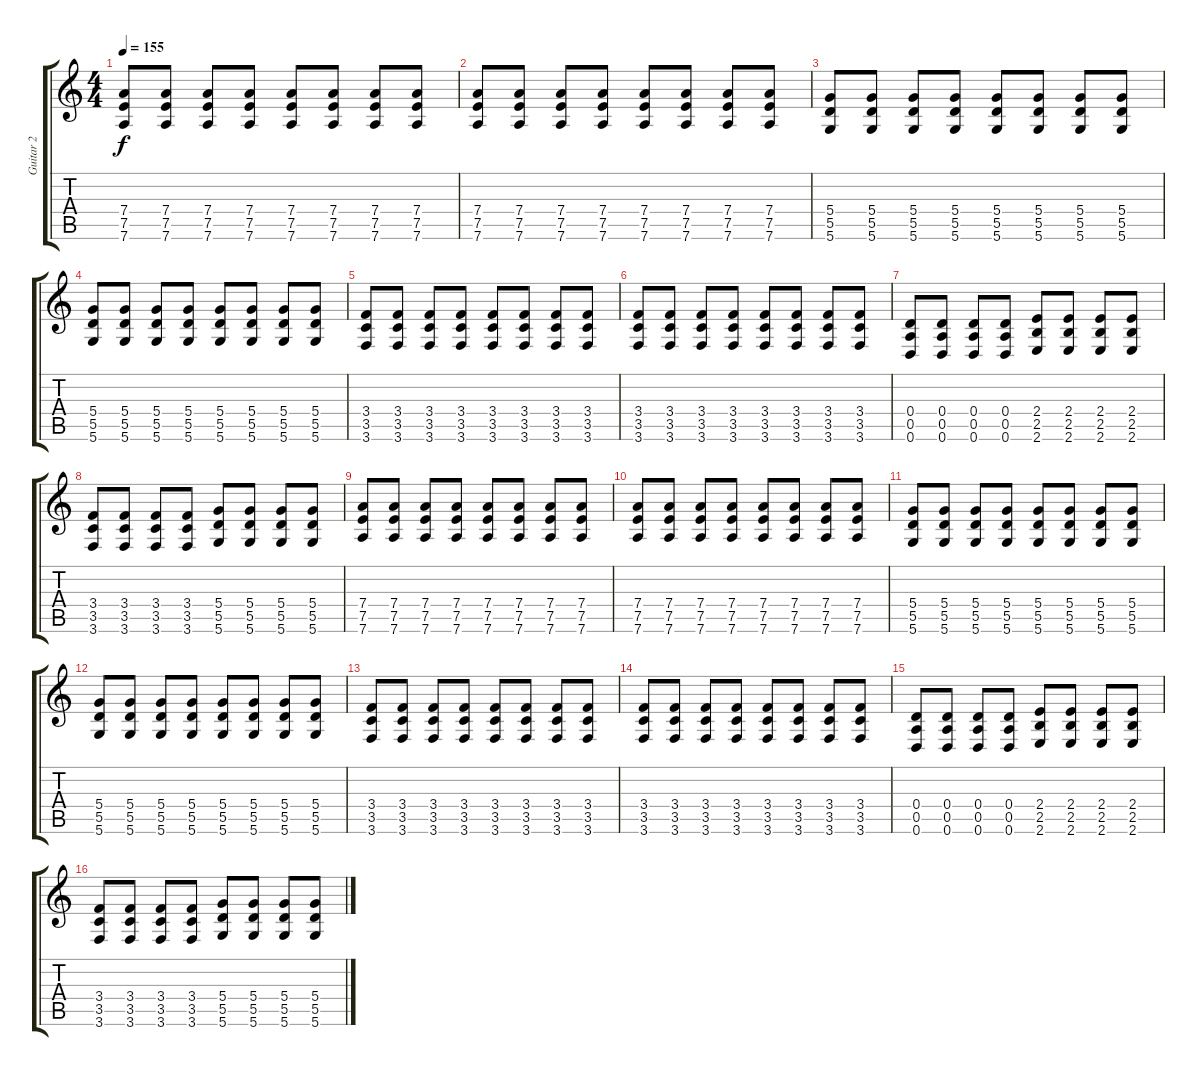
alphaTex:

\track ("Guitar 2" "Guitar 2") {instrument distortionguitar}
\staff {score tabs}
\tuning (E4 B3 G3 D3 A2 D2) {hide}
\ts (4 4)
\tempo 155
\clef g2
\ks c
(7.4 7.5 7.6).8{dy f instrument distortionguitar} (7.4 7.5 7.6).8 (7.4 7.5 7.6).8 (7.4 7.5 7.6).8 (7.4 7.5 7.6).8 (7.4 7.5 7.6).8 (7.4 7.5 7.6).8 (7.4 7.5 7.6).8 |
(7.4 7.5 7.6).8 (7.4 7.5 7.6).8 (7.4 7.5 7.6).8 (7.4 7.5 7.6).8 (7.4 7.5 7.6).8 (7.4 7.5 7.6).8 (7.4 7.5 7.6).8 (7.4 7.5 7.6).8 |
(5.4 5.5 5.6).8 (5.4 5.5 5.6).8 (5.4 5.5 5.6).8 (5.4 5.5 5.6).8 (5.4 5.5 5.6).8 (5.4 5.5 5.6).8 (5.4 5.5 5.6).8 (5.4 5.5 5.6).8 |
(5.4 5.5 5.6).8 (5.4 5.5 5.6).8 (5.4 5.5 5.6).8 (5.4 5.5 5.6).8 (5.4 5.5 5.6).8 (5.4 5.5 5.6).8 (5.4 5.5 5.6).8 (5.4 5.5 5.6).8 |
(3.4 3.5 3.6).8 (3.4 3.5 3.6).8 (3.4 3.5 3.6).8 (3.4 3.5 3.6).8 (3.4 3.5 3.6).8 (3.4 3.5 3.6).8 (3.4 3.5 3.6).8 (3.4 3.5 3.6).8 |
(3.4 3.5 3.6).8 (3.4 3.5 3.6).8 (3.4 3.5 3.6).8 (3.4 3.5 3.6).8 (3.4 3.5 3.6).8 (3.4 3.5 3.6).8 (3.4 3.5 3.6).8 (3.4 3.5 3.6).8 |
(0.4 0.5 0.6).8 (0.4 0.5 0.6).8 (0.4 0.5 0.6).8 (0.4 0.5 0.6).8 (2.4 2.5 2.6).8 (2.4 2.5 2.6).8 (2.4 2.5 2.6).8 (2.4 2.5 2.6).8 |
(3.4 3.5 3.6).8 (3.4 3.5 3.6).8 (3.4 3.5 3.6).8 (3.4 3.5 3.6).8 (5.4 5.5 5.6).8 (5.4 5.5 5.6).8 (5.4 5.5 5.6).8 (5.4 5.5 5.6).8 |
(7.4 7.5 7.6).8 (7.4 7.5 7.6).8 (7.4 7.5 7.6).8 (7.4 7.5 7.6).8 (7.4 7.5 7.6).8 (7.4 7.5 7.6).8 (7.4 7.5 7.6).8 (7.4 7.5 7.6).8 |
(7.4 7.5 7.6).8 (7.4 7.5 7.6).8 (7.4 7.5 7.6).8 (7.4 7.5 7.6).8 (7.4 7.5 7.6).8 (7.4 7.5 7.6).8 (7.4 7.5 7.6).8 (7.4 7.5 7.6).8 |
(5.4 5.5 5.6).8 (5.4 5.5 5.6).8 (5.4 5.5 5.6).8 (5.4 5.5 5.6).8 (5.4 5.5 5.6).8 (5.4 5.5 5.6).8 (5.4 5.5 5.6).8 (5.4 5.5 5.6).8 |
(5.4 5.5 5.6).8 (5.4 5.5 5.6).8 (5.4 5.5 5.6).8 (5.4 5.5 5.6).8 (5.4 5.5 5.6).8 (5.4 5.5 5.6).8 (5.4 5.5 5.6).8 (5.4 5.5 5.6).8 |
(3.4 3.5 3.6).8 (3.4 3.5 3.6).8 (3.4 3.5 3.6).8 (3.4 3.5 3.6).8 (3.4 3.5 3.6).8 (3.4 3.5 3.6).8 (3.4 3.5 3.6).8 (3.4 3.5 3.6).8 |
(3.4 3.5 3.6).8 (3.4 3.5 3.6).8 (3.4 3.5 3.6).8 (3.4 3.5 3.6).8 (3.4 3.5 3.6).8 (3.4 3.5 3.6).8 (3.4 3.5 3.6).8 (3.4 3.5 3.6).8 |
(0.4 0.5 0.6).8 (0.4 0.5 0.6).8 (0.4 0.5 0.6).8 (0.4 0.5 0.6).8 (2.4 2.5 2.6).8 (2.4 2.5 2.6).8 (2.4 2.5 2.6).8 (2.4 2.5 2.6).8 |
(3.4 3.5 3.6).8 (3.4 3.5 3.6).8 (3.4 3.5 3.6).8 (3.4 3.5 3.6).8 (5.4 5.5 5.6).8 (5.4 5.5 5.6).8 (5.4 5.5 5.6).8 (5.4 5.5 5.6).8
